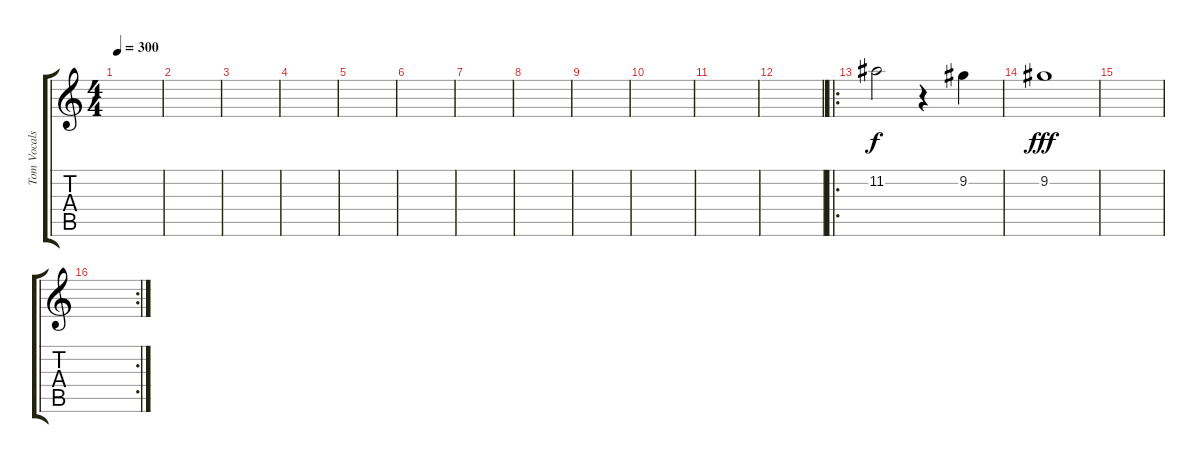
\track ("Tom Vocals" "Tom Vocals") {instrument overdrivenguitar}
\staff {score tabs}
\tuning (E4 B3 G3 D3 A2 E2) {hide}
\ts (4 4)
\tempo 300
\clef g2
\ks c
|
|
|
|
|
|
|
|
|
|
|
|
\ro
11.2.2 r.4 9.2.4 |
9.2.1{dy fff} |
|
\rc 2
